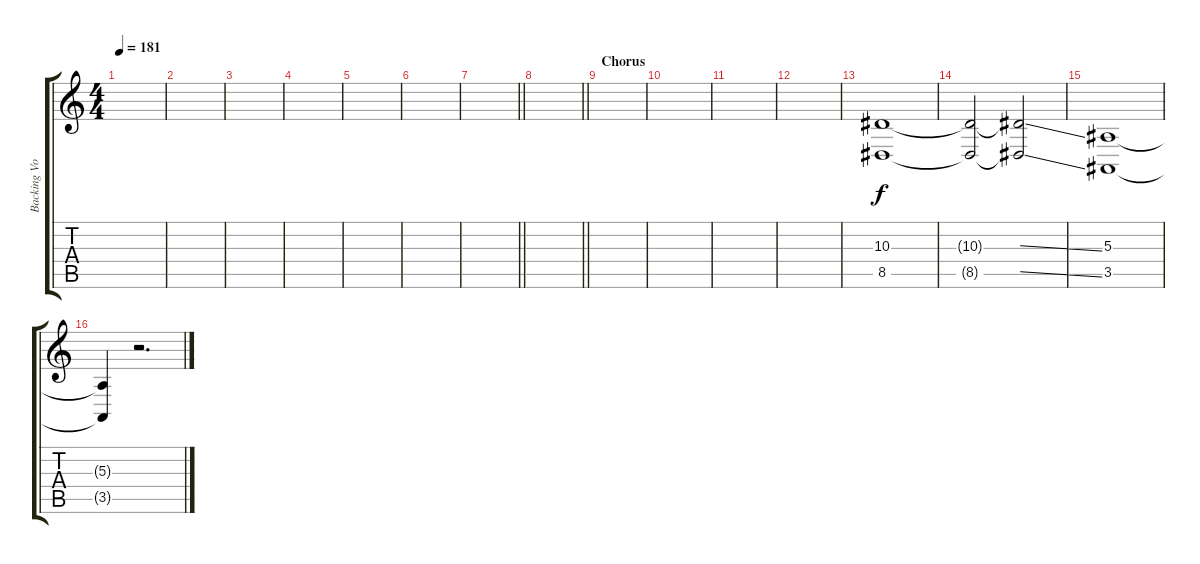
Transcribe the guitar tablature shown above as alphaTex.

\track ("Backing Vocals" "Backing Vo") {instrument pad4choir}
\staff {score tabs}
\tuning (D4 A3 F3 C3 G2 C2) {hide}
\ts (4 4)
\tempo 181
\clef g2
\ks c
|
|
|
|
|
|
\barLineRight lightlight
|
\barLineRight lightlight
|
\section ("" "Chorus")
|
|
|
|
(10.3 8.5).1 |
(10.3{t} 8.5{t}).2 (10.3{ss t} 8.5{ss t}).2 |
(5.3 3.5).1 |
(5.3{t} 3.5{t}).4 r.2{d}
